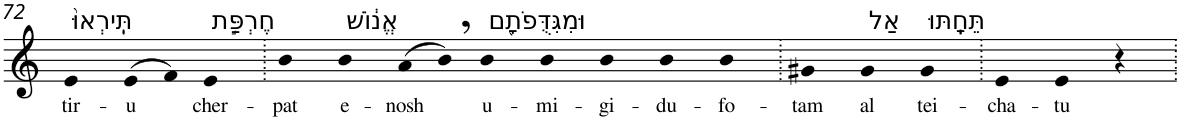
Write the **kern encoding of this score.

**kern	**text
*part1	*part1
*staff1	*staff1
*I"Piano	*
*I'Pno	*
!!LO:PB:g=z
*clefG2	*
*k[]	*
=72	=72
!LO:TX:a:t=תִּֽירְאוּ֙	!
!	!LO:LY:b
4e	tir-
!	!LO:LY:b
(>8e	-u
8f)	.
!LO:TX:a:t=חֶרְפַּ֣ת	!
!	!LO:LY:b
4e	cher-
=73.	=73.
!	!LO:LY:b
4b	-pat
!LO:TX:a:t=אֱנ֔וֹשׁ	!
!	!LO:LY:b
4b	e-
!	!LO:LY:b
(8a	-nosh
8b,)	.
!LO:TX:a:t=וּמִגִּדֻּפֹתָ֖ם	!
!	!LO:LY:b
4b	u-
!	!LO:LY:b
4b	-mi-
!	!LO:LY:b
4b	-gi-
!	!LO:LY:b
4b	-du-
!	!LO:LY:b
4b	-fo-
=74.	=74.
!	!LO:LY:b
4g#X	-tam
!LO:TX:a:t=אַל	!
!	!LO:LY:b
4g#	al
!LO:TX:a:t=תֵּחָֽתּוּ	!
!	!LO:LY:b
4g#	tei-
=75.	=75.
!	!LO:LY:b
4e	-cha-
!	!LO:LY:b
4e	-tu
4r	.
=.	=.
*-	*-
